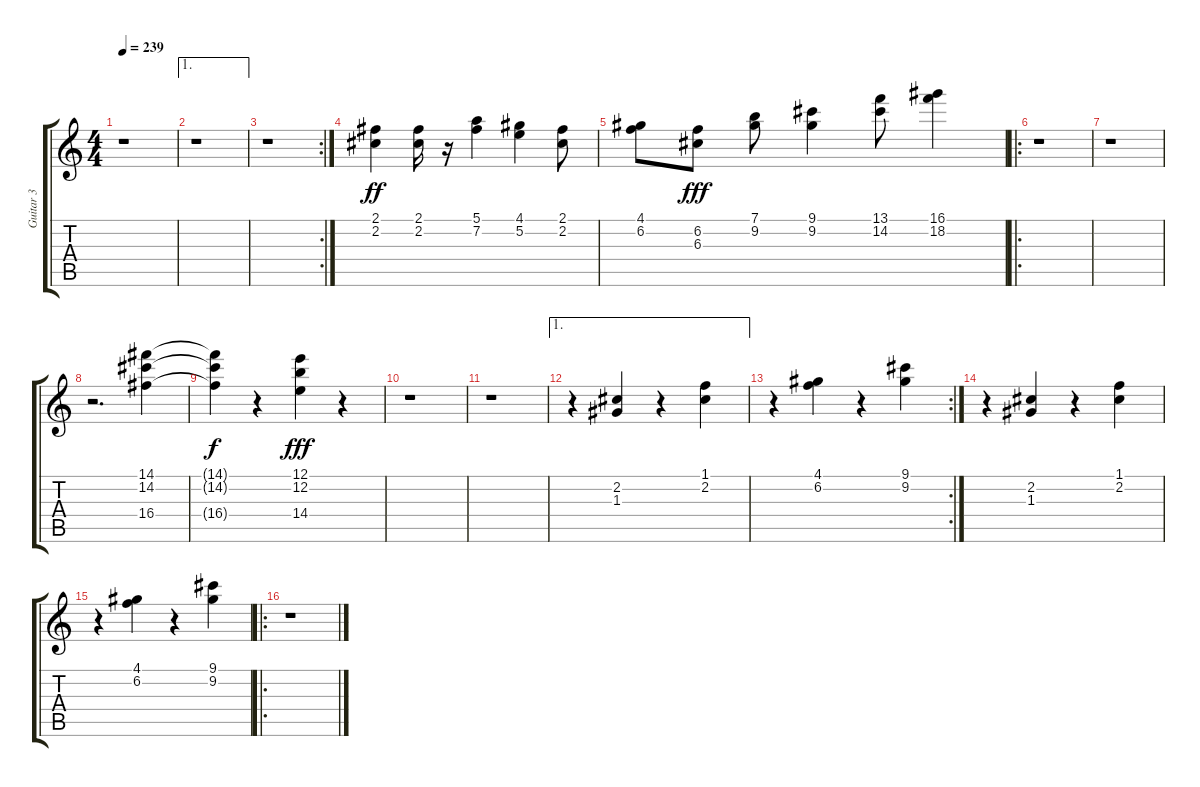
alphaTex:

\track ("Guitar 3" "Guitar 3") {instrument distortionguitar}
\staff {score tabs}
\tuning (E4 B3 G3 D3 A2 E2) {hide}
\ts (4 4)
\tempo 239
\clef g2
\ks c
r.1{dy fff} |
\ae 1
r.1 |
\rc 2
r.1 |
(2.1 2.2).4{dy ff} (2.1 2.2).16 r.16 (5.1 7.2).4 (4.1 5.2).4 (2.1 2.2).8 |
(4.1 6.2).8 (6.2 6.3).8{dy fff} (7.1 9.2).8 (9.1 9.2).4 (13.1 14.2).8 (16.1 18.2).4 |
\ro
r.1 |
r.1 |
r.2{d} (14.1 14.2 16.4).4 |
(14.1{t} 14.2{t} 16.4{t}).4{dy f} r.4 (12.1 12.2 14.4).4{dy fff} r.4 |
r.1 |
r.1 |
\ae 1
r.4 (2.2 1.3).4 r.4 (1.1 2.2).4 |
\rc 2
r.4 (4.1 6.2).4 r.4 (9.1 9.2).4 |
r.4 (2.2 1.3).4 r.4 (1.1 2.2).4 |
r.4 (4.1 6.2).4 r.4 (9.1 9.2).4 |
\ro
r.1
